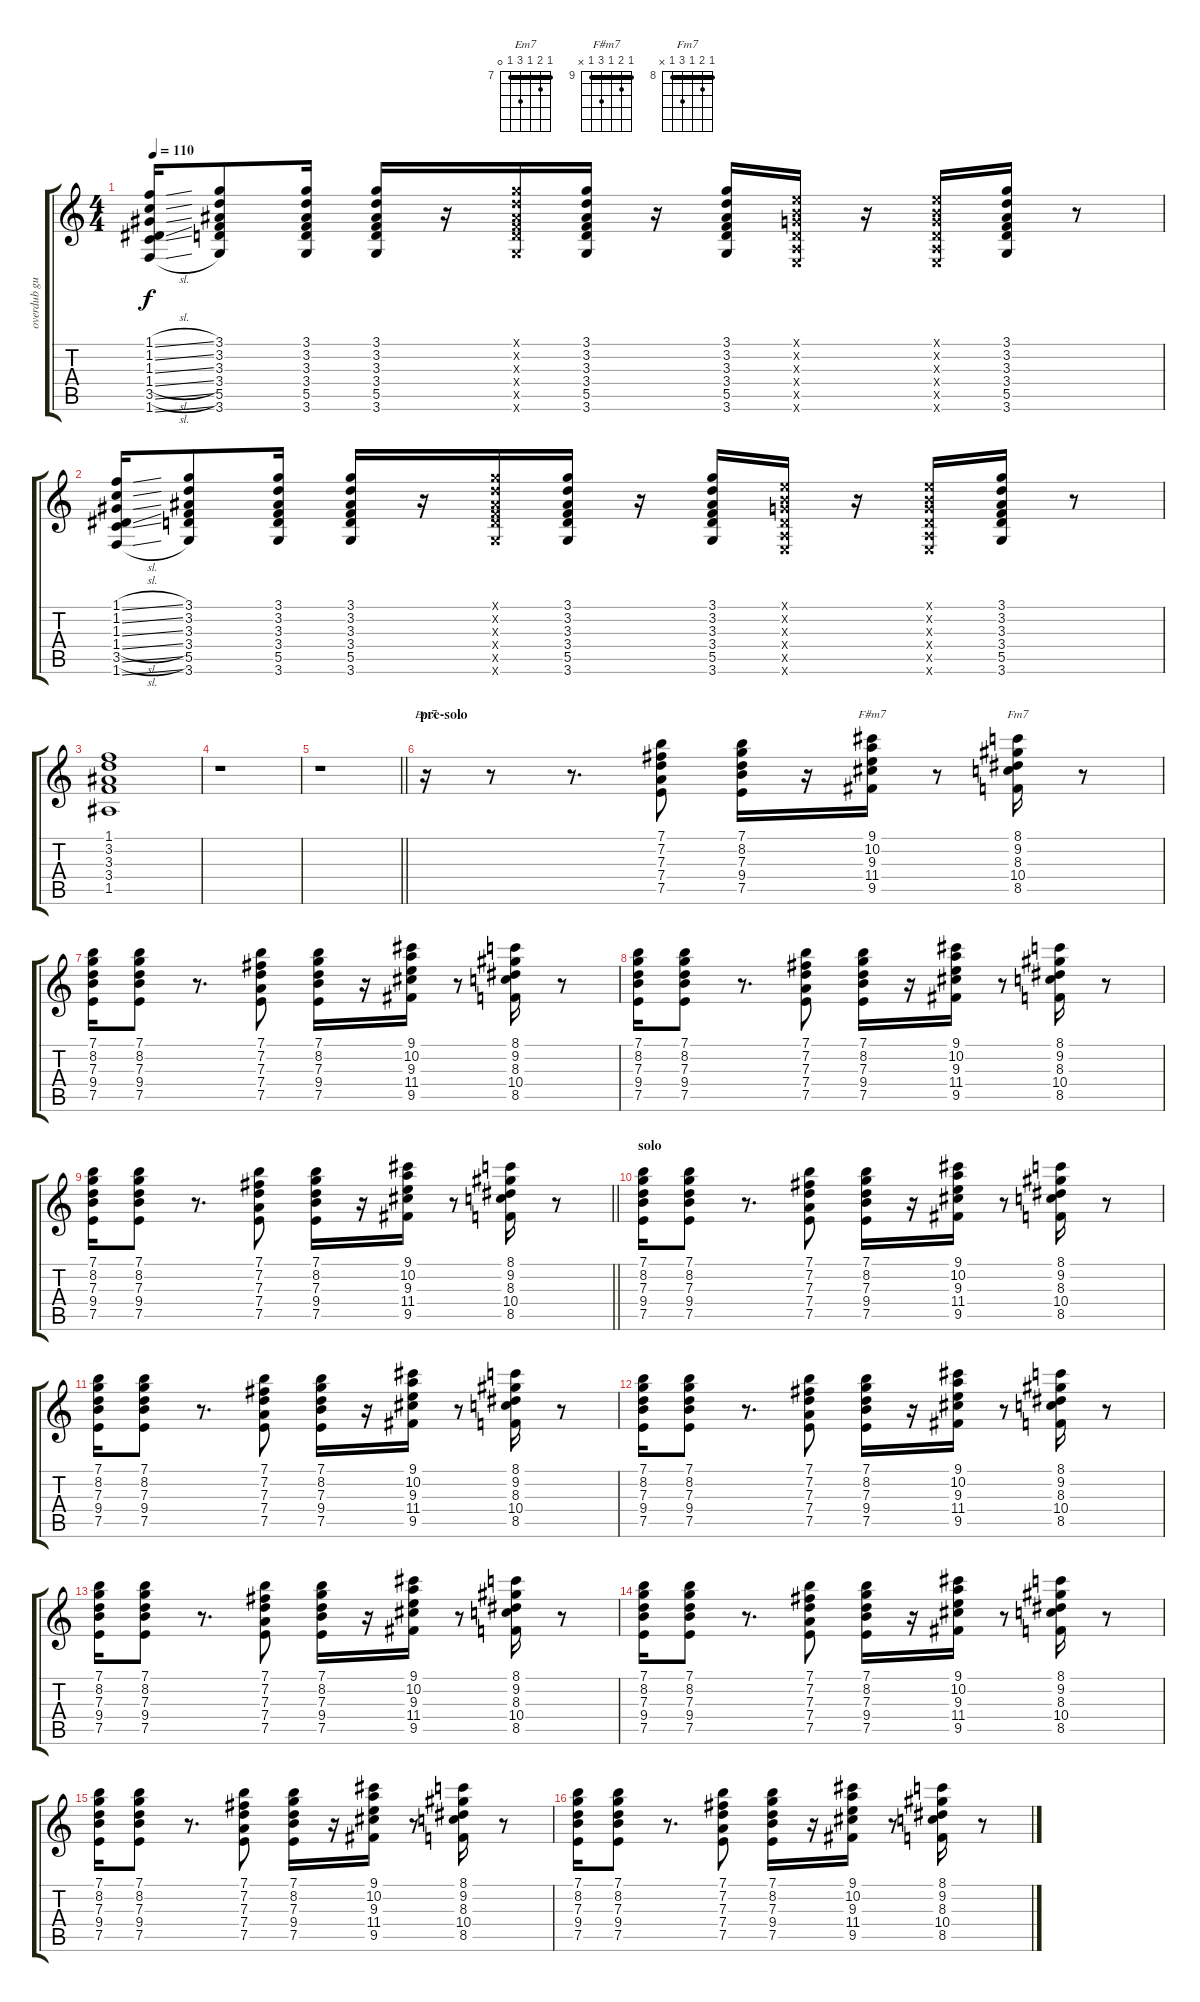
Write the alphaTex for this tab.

\track ("overdub guitar II" "overdub gu") {instrument electricguitarjazz}
\staff {score tabs}
\tuning (E4 B3 G3 D3 A2 E2) {hide}
\chord ("Em7" 7 8 7 9 7 0) {firstfret 7 barre 7}
\chord ("F#m7" 9 10 9 11 9 x) {firstfret 9 barre 9}
\chord ("Fm7" 8 9 8 10 8 x) {firstfret 8 barre 8}
\ts (4 4)
\tempo 110
\clef g2
\ks aminor
(1.1{sl} 1.2{sl} 1.3{sl} 1.4{sl} 3.5{sl} 1.6{sl}).16{dy f} (3.1 3.2 3.3 3.4 5.5 3.6).8 (3.1 3.2 3.3 3.4 5.5 3.6).16 (3.1 3.2 3.3 3.4 5.5 3.6).16 r.16 (3.1{x} 3.2{x} 3.3{x} 3.4{x} 5.5{x} 3.6{x}).16 (3.1 3.2 3.3 3.4 5.5 3.6).16 r.16 (3.1 3.2 3.3 3.4 5.5 3.6).16 (0.1{x} 0.2{x} 0.3{x} 0.4{x} 0.5{x} 0.6{x}).16 r.16 (0.1{x} 0.2{x} 0.3{x} 0.4{x} 0.5{x} 0.6{x}).16 (3.1 3.2 3.3 3.4 5.5 3.6).16 r.8 |
(1.1{sl} 1.2{sl} 1.3{sl} 1.4{sl} 3.5{sl} 1.6{sl}).16 (3.1 3.2 3.3 3.4 5.5 3.6).8 (3.1 3.2 3.3 3.4 5.5 3.6).16 (3.1 3.2 3.3 3.4 5.5 3.6).16 r.16 (3.1{x} 3.2{x} 3.3{x} 3.4{x} 5.5{x} 3.6{x}).16 (3.1 3.2 3.3 3.4 5.5 3.6).16 r.16 (3.1 3.2 3.3 3.4 5.5 3.6).16 (0.1{x} 0.2{x} 0.3{x} 0.4{x} 0.5{x} 0.6{x}).16 r.16 (0.1{x} 0.2{x} 0.3{x} 0.4{x} 0.5{x} 0.6{x}).16 (3.1 3.2 3.3 3.4 5.5 3.6).16 r.8 |
(1.1 3.2 3.3 3.4 1.5).1 |
r.1 |
\barLineRight lightlight
r.1 |
\section ("" "pre-solo")
r.16{ch "Em7"} r.8 r.8{d} (7.1 7.2 7.3 7.4 7.5).8 (7.1 8.2 7.3 9.4 7.5).16 r.16 (9.1 10.2 9.3 11.4 9.5).16{ch "F#m7"} r.8 (8.1 9.2 8.3 10.4 8.5).16{ch "Fm7"} r.8 |
(7.1 8.2 7.3 9.4 7.5).16 (7.1 8.2 7.3 9.4 7.5).8 r.8{d} (7.1 7.2 7.3 7.4 7.5).8 (7.1 8.2 7.3 9.4 7.5).16 r.16 (9.1 10.2 9.3 11.4 9.5).16 r.8 (8.1 9.2 8.3 10.4 8.5).16 r.8 |
(7.1 8.2 7.3 9.4 7.5).16 (7.1 8.2 7.3 9.4 7.5).8 r.8{d} (7.1 7.2 7.3 7.4 7.5).8 (7.1 8.2 7.3 9.4 7.5).16 r.16 (9.1 10.2 9.3 11.4 9.5).16 r.8 (8.1 9.2 8.3 10.4 8.5).16 r.8 |
\barLineRight lightlight
(7.1 8.2 7.3 9.4 7.5).16 (7.1 8.2 7.3 9.4 7.5).8 r.8{d} (7.1 7.2 7.3 7.4 7.5).8 (7.1 8.2 7.3 9.4 7.5).16 r.16 (9.1 10.2 9.3 11.4 9.5).16 r.8 (8.1 9.2 8.3 10.4 8.5).16 r.8 |
\section ("" "solo")
(7.1 8.2 7.3 9.4 7.5).16 (7.1 8.2 7.3 9.4 7.5).8 r.8{d} (7.1 7.2 7.3 7.4 7.5).8 (7.1 8.2 7.3 9.4 7.5).16 r.16 (9.1 10.2 9.3 11.4 9.5).16 r.8 (8.1 9.2 8.3 10.4 8.5).16 r.8 |
(7.1 8.2 7.3 9.4 7.5).16 (7.1 8.2 7.3 9.4 7.5).8 r.8{d} (7.1 7.2 7.3 7.4 7.5).8 (7.1 8.2 7.3 9.4 7.5).16 r.16 (9.1 10.2 9.3 11.4 9.5).16 r.8 (8.1 9.2 8.3 10.4 8.5).16 r.8 |
(7.1 8.2 7.3 9.4 7.5).16 (7.1 8.2 7.3 9.4 7.5).8 r.8{d} (7.1 7.2 7.3 7.4 7.5).8 (7.1 8.2 7.3 9.4 7.5).16 r.16 (9.1 10.2 9.3 11.4 9.5).16 r.8 (8.1 9.2 8.3 10.4 8.5).16 r.8 |
(7.1 8.2 7.3 9.4 7.5).16 (7.1 8.2 7.3 9.4 7.5).8 r.8{d} (7.1 7.2 7.3 7.4 7.5).8 (7.1 8.2 7.3 9.4 7.5).16 r.16 (9.1 10.2 9.3 11.4 9.5).16 r.8 (8.1 9.2 8.3 10.4 8.5).16 r.8 |
(7.1 8.2 7.3 9.4 7.5).16 (7.1 8.2 7.3 9.4 7.5).8 r.8{d} (7.1 7.2 7.3 7.4 7.5).8 (7.1 8.2 7.3 9.4 7.5).16 r.16 (9.1 10.2 9.3 11.4 9.5).16 r.8 (8.1 9.2 8.3 10.4 8.5).16 r.8 |
(7.1 8.2 7.3 9.4 7.5).16 (7.1 8.2 7.3 9.4 7.5).8 r.8{d} (7.1 7.2 7.3 7.4 7.5).8 (7.1 8.2 7.3 9.4 7.5).16 r.16 (9.1 10.2 9.3 11.4 9.5).16 r.8 (8.1 9.2 8.3 10.4 8.5).16 r.8 |
(7.1 8.2 7.3 9.4 7.5).16 (7.1 8.2 7.3 9.4 7.5).8 r.8{d} (7.1 7.2 7.3 7.4 7.5).8 (7.1 8.2 7.3 9.4 7.5).16 r.16 (9.1 10.2 9.3 11.4 9.5).16 r.8 (8.1 9.2 8.3 10.4 8.5).16 r.8
